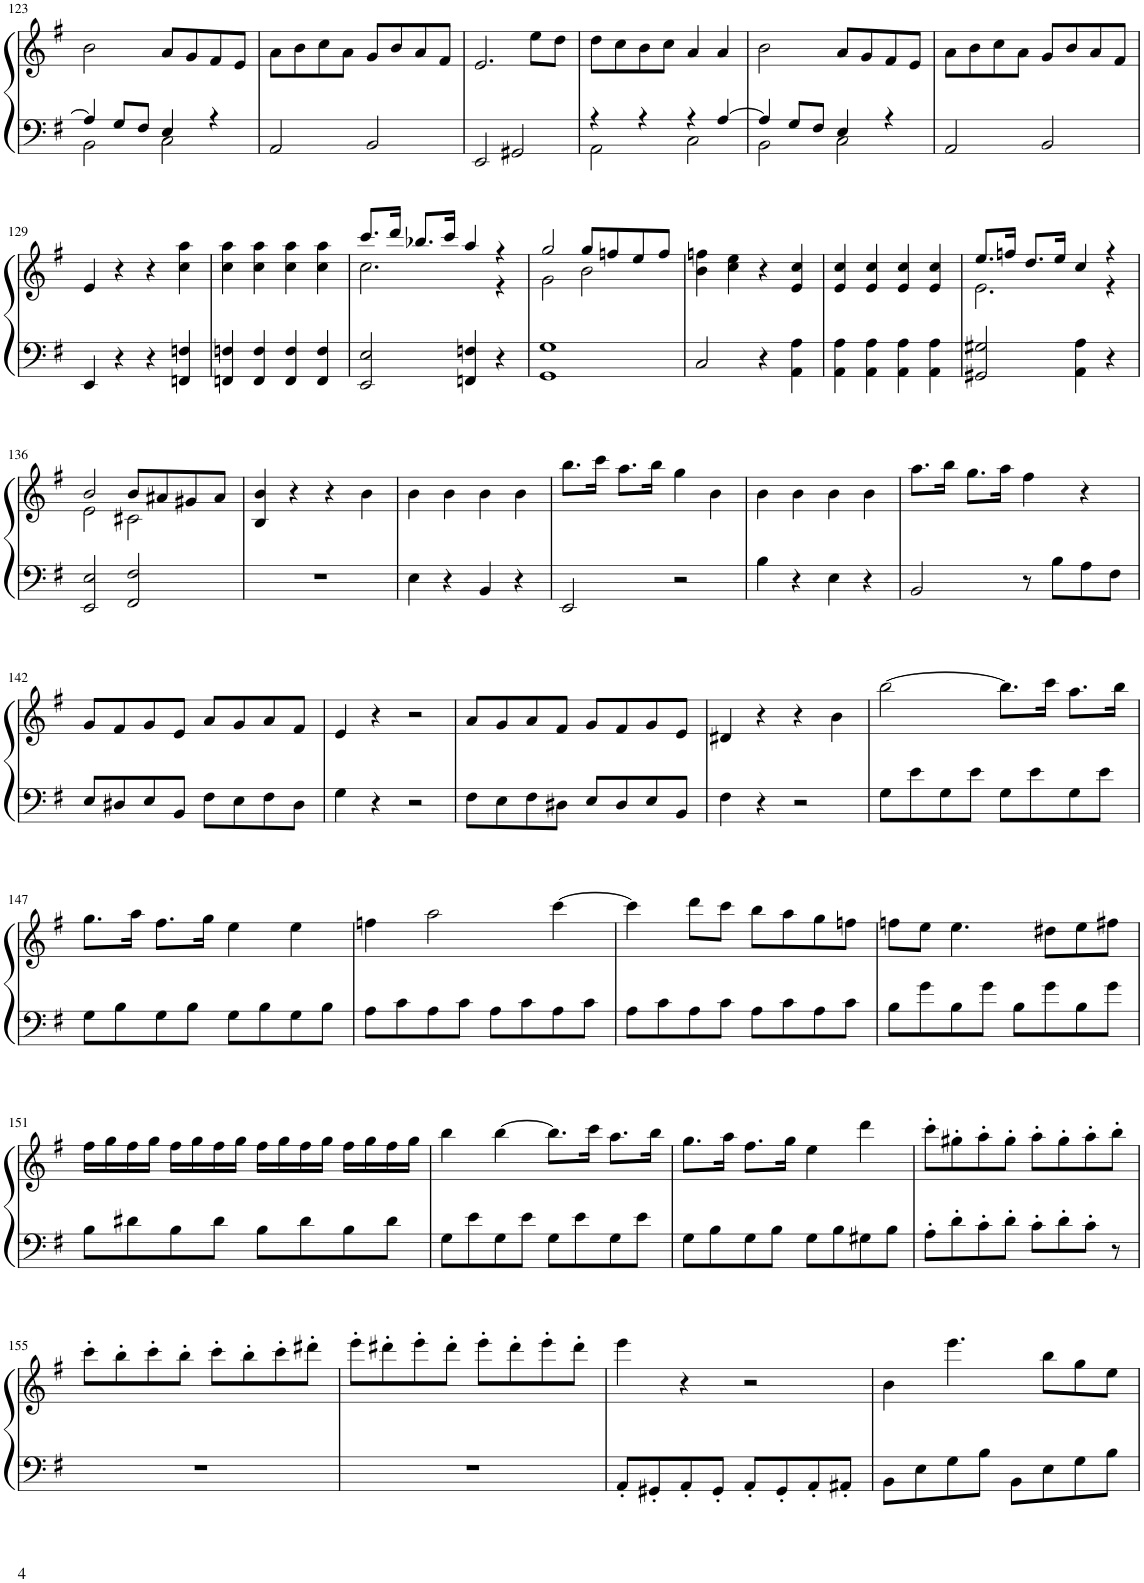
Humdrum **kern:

**kern	**kern
*part1	*part1
*staff2	*staff1
*I"Piano	*
*I'Pno	*
!!LO:PB:g=z
*clefF4	*clefG2
*k[f#]	*k[f#]
*M4/4	*M4/4
=123	=123
*^	*
4A/]	2BB\	2b\
8G/L	.	.
8F#/J	.	.
4E/	2C\	8a/L
.	.	8g/
4r	.	8f#/
.	.	8e/J
*v	*v	*
=124	=124
2AA/	8a\L
.	8b\
.	8cc\
.	8a\J
2BB/	8g/L
.	8b/
.	8a/
.	8f#/J
=125	=125
2EE/	2.e/
2GG#X/	.
.	8ee\L
.	8dd\J
=126	=126
*^	*
4r	2AA\	8dd\L
.	.	8cc\
4r	.	8b\
.	.	8cc\J
4r	2C\	4a/
[4A/	.	4a/
=127	=127	=127
4A/]	2BB\	2b\
8G/L	.	.
8F#/J	.	.
4E/	2C\	8a/L
.	.	8g/
4r	.	8f#/
.	.	8e/J
*v	*v	*
=128	=128
2AA/	8a\L
.	8b\
.	8cc\
.	8a\J
2BB/	8g/L
.	8b/
.	8a/
.	8f#/J
!!LO:LB:g=z
=129	=129
4EE/	4e/
4r	4r
4r	4r
4FFn/ 4Fn/	4cc\ 4aa\
=130	=130
4FFn/ 4Fn/	4cc\ 4aa\
4FF/ 4F/	4cc\ 4aa\
4FF/ 4F/	4cc\ 4aa\
4FF/ 4F/	4cc\ 4aa\
=131	=131
*	*^
2EE/ 2E/	8.ccc/L	2.cc\
.	16ddd/Jk	.
.	8.bb-X/L	.
.	16ccc/Jk	.
4FFn/ 4Fn/	4aa/	.
4r	4r	4r
=132	=132	=132
1GG 1G	2gg/	2g\
.	8gg/L	2b\
.	8ffn/	.
.	8ee/	.
.	8ff/J	.
*	*v	*v
=133	=133
2C/	4b\ 4ffn\
.	4cc\ 4ee\
4r	4r
4AA\ 4A\	4e/ 4cc/
=134	=134
4AA\ 4A\	4e/ 4cc/
4AA\ 4A\	4e/ 4cc/
4AA\ 4A\	4e/ 4cc/
4AA\ 4A\	4e/ 4cc/
=135	=135
*	*^
2GG#X/ 2G#X/	8.ee/L	2.e\
.	16ffn/Jk	.
.	8.dd/L	.
.	16ee/Jk	.
4AA\ 4A\	4cc/	.
4r	4r	4r
!!LO:LB:g=z	!!
=136	=136	=136
2EE/ 2E/	2b/	2e\
2FF#/ 2F#/	8b/L	2c#X\
.	8a#X/	.
.	8g#X/	.
.	8a#/J	.
*	*v	*v
=137	=137
1r	4B/ 4b/
.	4r
.	4r
.	4b\
=138	=138
4E\	4b\
4r	4b\
4BB/	4b\
4r	4b\
=139	=139
2EE/	8.bb\L
.	16ccc\Jk
.	8.aa\L
.	16bb\Jk
2r	4gg\
.	4b\
=140	=140
4B\	4b\
4r	4b\
4E\	4b\
4r	4b\
=141	=141
2BB/	8.aa\L
.	16bb\Jk
.	8.gg\L
.	16aa\Jk
8r	4ff#\
8B\L	.
8A\	4r
8F#\J	.
!!LO:LB:g=z
=142	=142
8E/L	8g/L
8D#X/	8f#/
8E/	8g/
8BB/J	8e/J
8F#\L	8a/L
8E\	8g/
8F#\	8a/
8D#\J	8f#/J
=143	=143
4G\	4e/
4r	4r
2r	2r
=144	=144
8F#\L	8a/L
8E\	8g/
8F#\	8a/
8D#X\J	8f#/J
8E/L	8g/L
8D#/	8f#/
8E/	8g/
8BB/J	8e/J
=145	=145
4F#\	4d#X/
4r	4r
2r	4r
.	4b\
=146	=146
8G\L	[2bb\
8e\	.
8G\	.
8e\J	.
8G\L	8.bb\L]
8e\	.
.	16ccc\Jk
8G\	8.aa\L
8e\J	.
.	16bb\Jk
!!LO:LB:g=z
=147	=147
8G\L	8.gg\L
8B\	.
.	16aa\Jk
8G\	8.ff#\L
8B\J	.
.	16gg\Jk
8G\L	4ee\
8B\	.
8G\	4ee\
8B\J	.
=148	=148
8A\L	4ffn\
8c\	.
8A\	2aa\
8c\J	.
8A\L	.
8c\	.
8A\	[4ccc\
8c\J	.
=149	=149
8A\L	4ccc\]
8c\	.
8A\	8ddd\L
8c\J	8ccc\J
8A\L	8bb\L
8c\	8aa\
8A\	8gg\
8c\J	8ffn\J
=150	=150
8B\L	8ffn\L
8g\	8ee\J
8B\	4.ee\
8g\J	.
8B\L	.
8g\	8dd#X\L
8B\	8ee\
8g\J	8ff#X\J
!!LO:LB:g=z
=151	=151
8B\L	16ff#\LL
.	16gg\
8d#X\	16ff#\
.	16gg\JJ
8B\	16ff#\LL
.	16gg\
8d#\J	16ff#\
.	16gg\JJ
8B\L	16ff#\LL
.	16gg\
8d#\	16ff#\
.	16gg\JJ
8B\	16ff#\LL
.	16gg\
8d#\J	16ff#\
.	16gg\JJ
=152	=152
8G\L	4bb\
8e\	.
8G\	[4bb\
8e\J	.
8G\L	8.bb\L]
8e\	.
.	16ccc\Jk
8G\	8.aa\L
8e\J	.
.	16bb\Jk
=153	=153
8G\L	8.gg\L
8B\	.
.	16aa\Jk
8G\	8.ff#\L
8B\J	.
.	16gg\Jk
8G\L	4ee\
8B\	.
8G#X\	4ddd\
8B\J	.
=154	=154
8A'\L	8ccc'\L
8d'\	8gg#X'\
8c'\	8aa'\
8d'\J	8gg#'\J
8c'\L	8aa'\L
8d'\	8gg#'\
8c'\J	8aa'\
8r	8bb'\J
!!LO:LB:g=z
=155	=155
1r	8ccc'\L
.	8bb'\
.	8ccc'\
.	8bb'\J
.	8ccc'\L
.	8bb'\
.	8ccc'\
.	8ddd#X'\J
=156	=156
1r	8eee'\L
.	8ddd#X'\
.	8eee'\
.	8ddd#'\J
.	8eee'\L
.	8ddd#'\
.	8eee'\
.	8ddd#'\J
=157	=157
8AA'/L	4eee\
8GG#X'/	.
8AA'/	4r
8GG#'/J	.
8AA'/L	2r
8GG#'/	.
8AA'/	.
8AA#X'/J	.
=158	=158
8BB\L	4b\
8E\	.
8G\	4.eee\
8B\J	.
8BB\L	.
8E\	8bb\L
8G\	8gg\
8B\J	8ee\J
=	=
*-	*-
